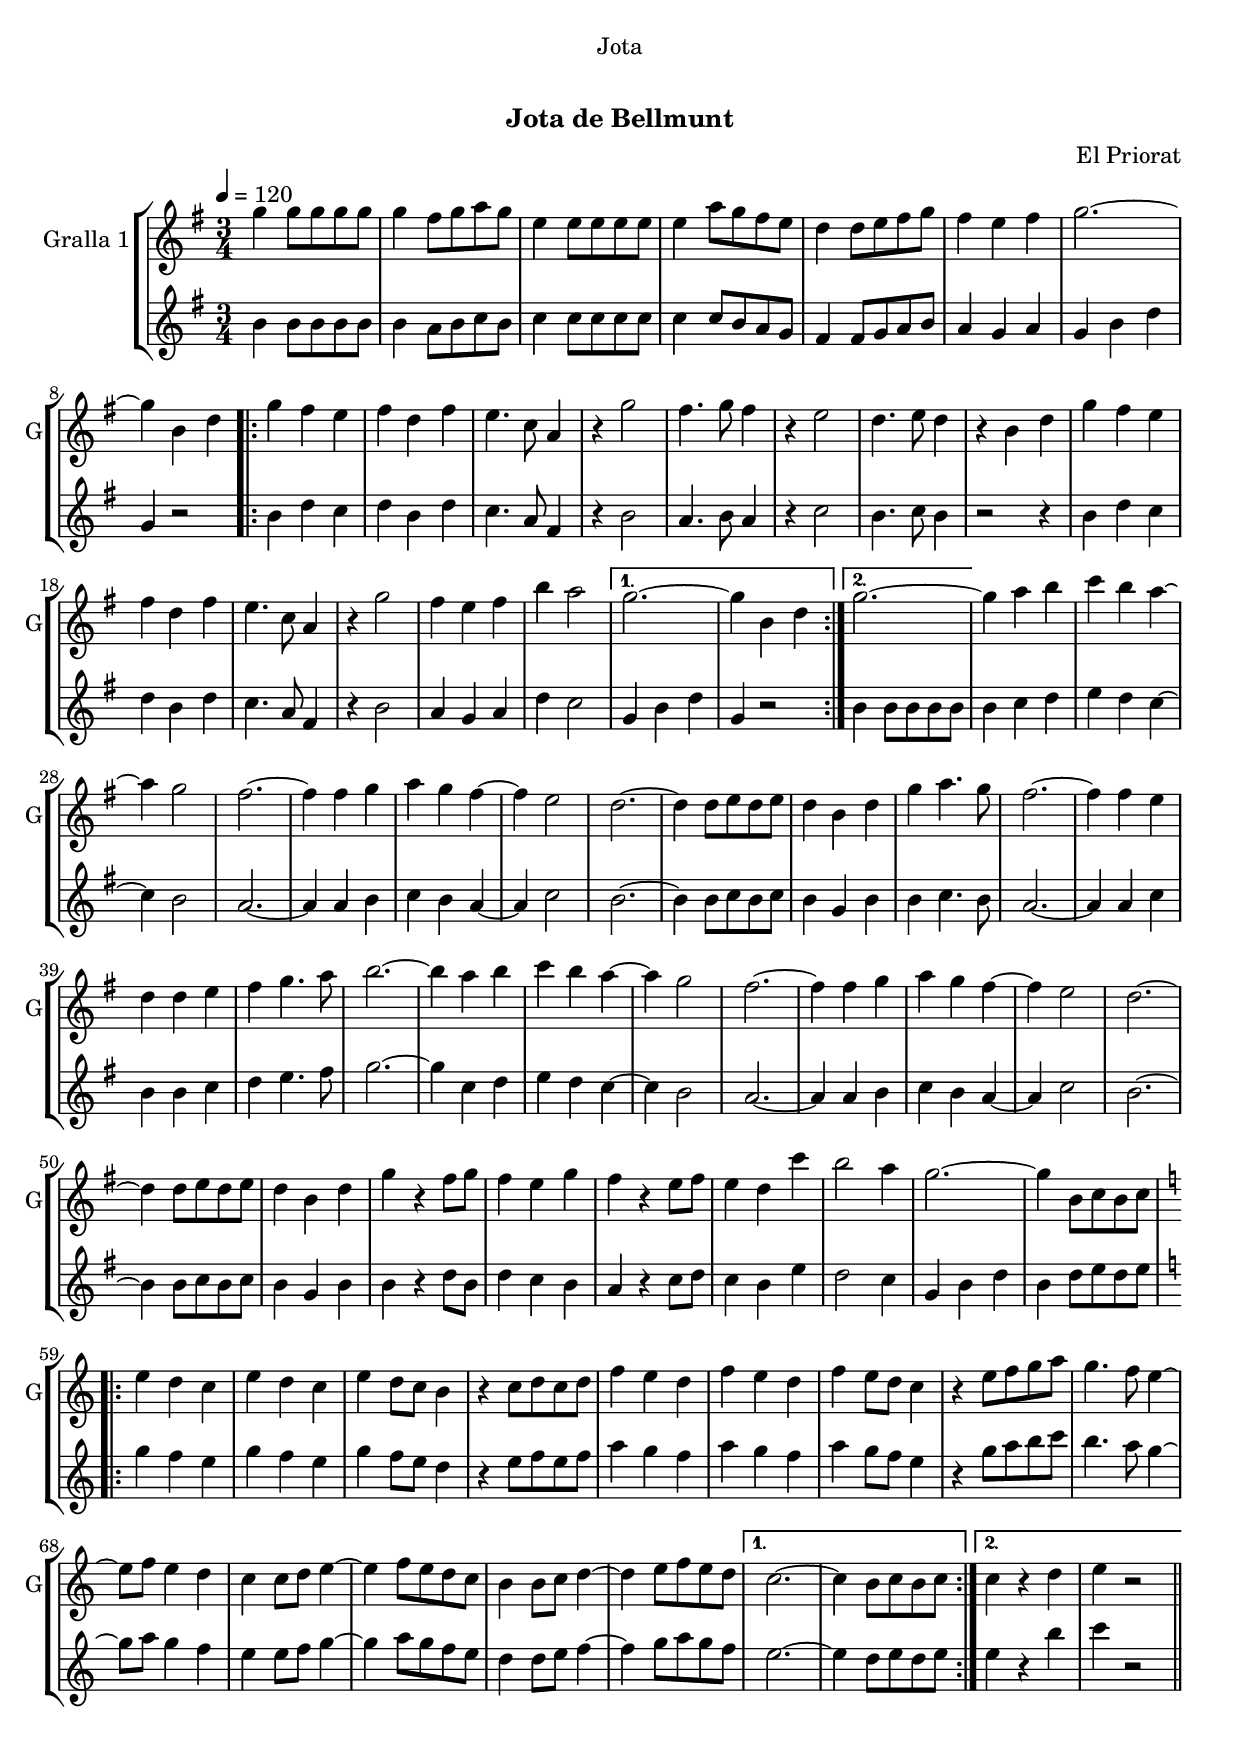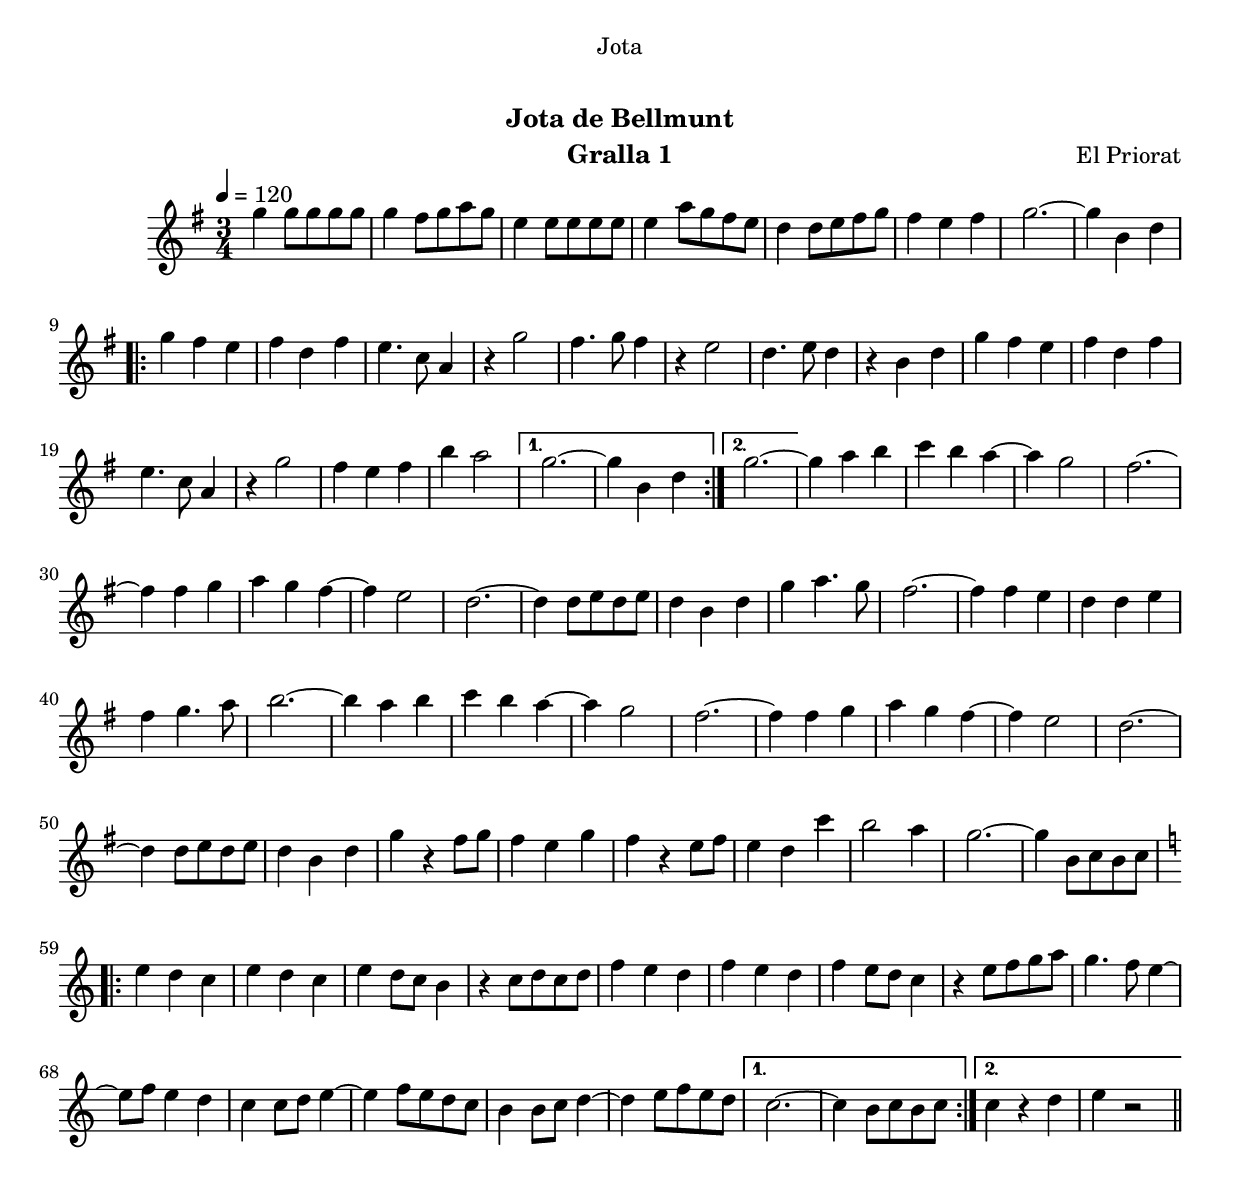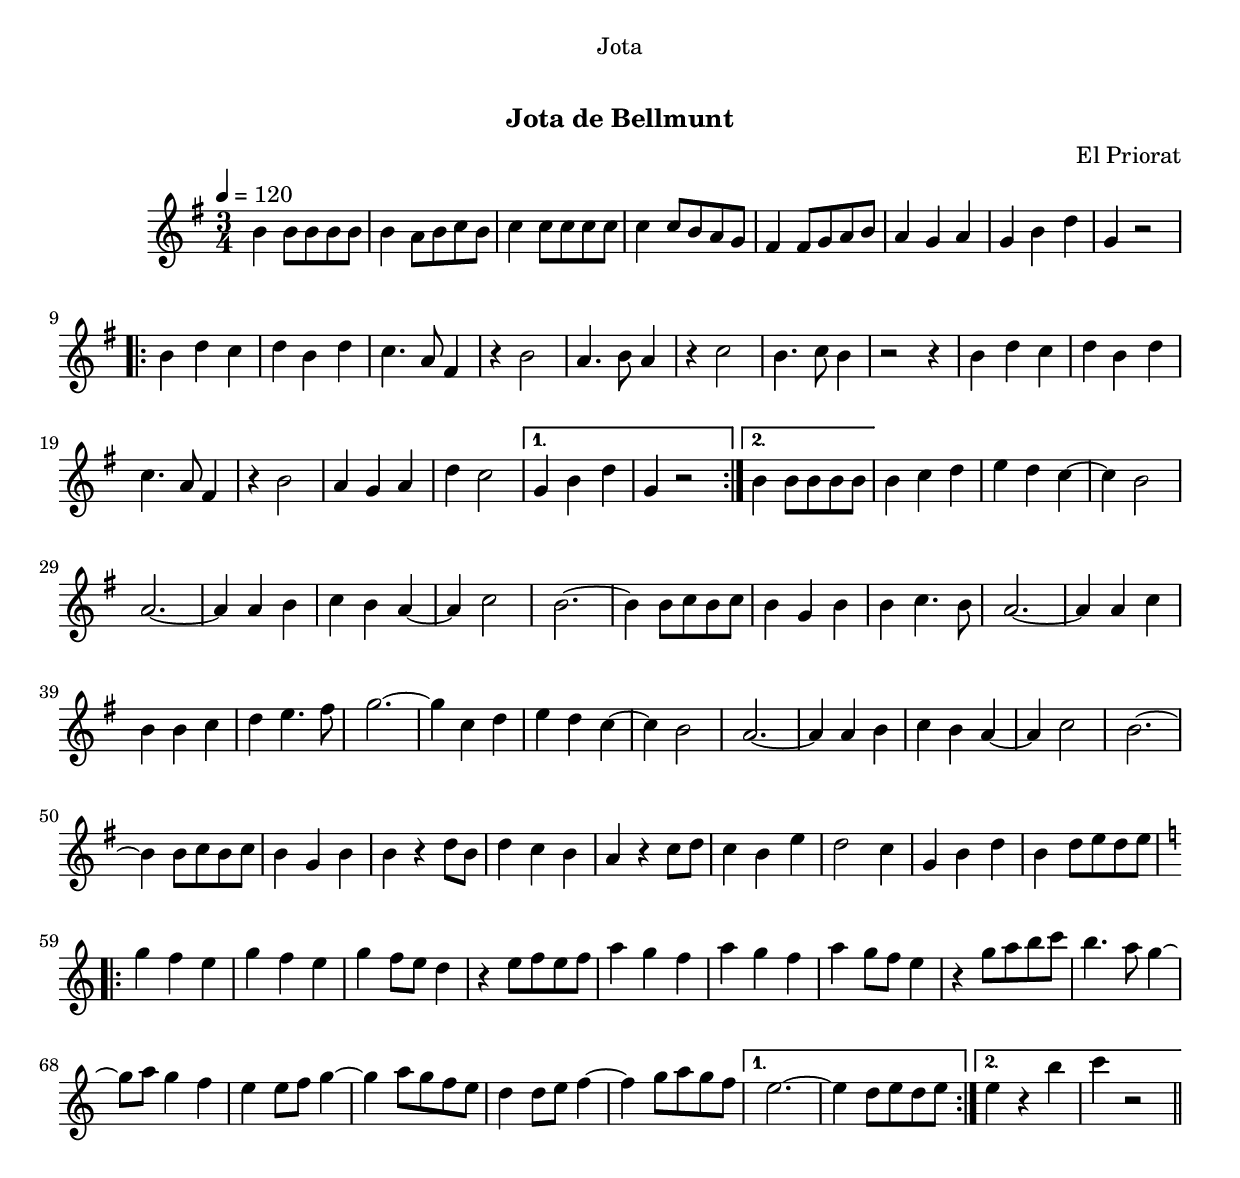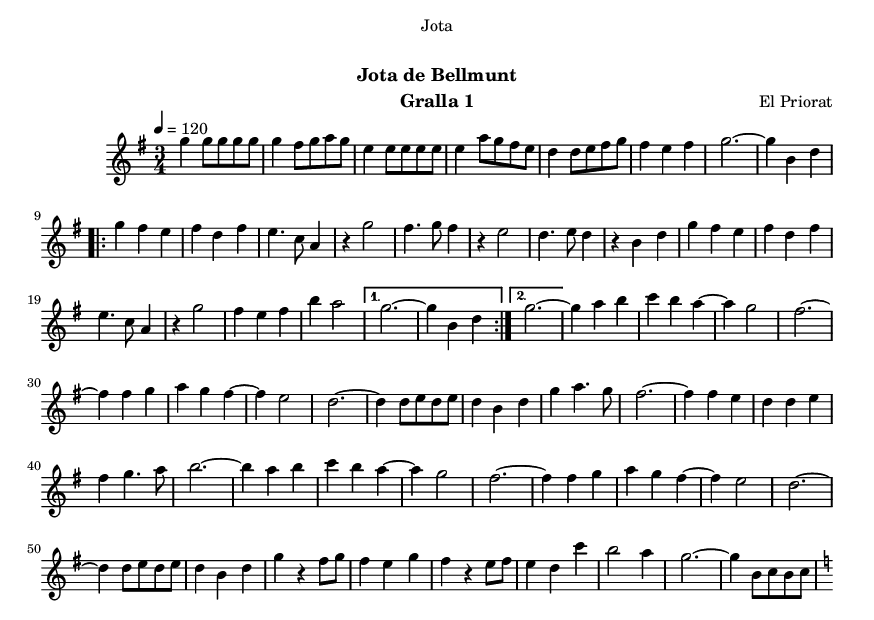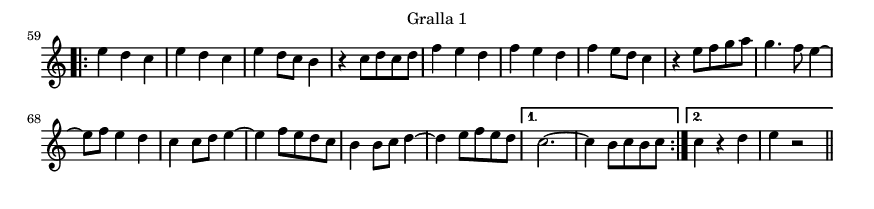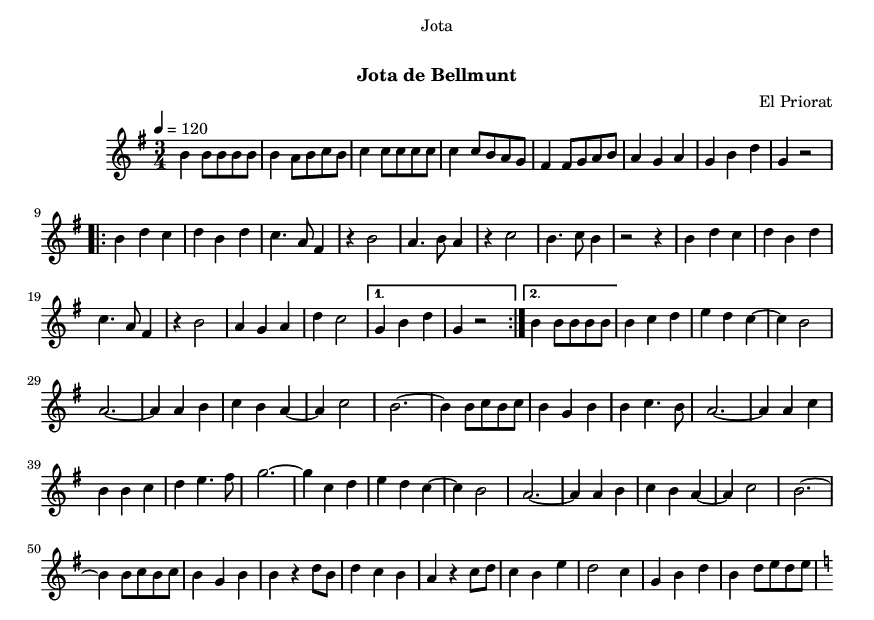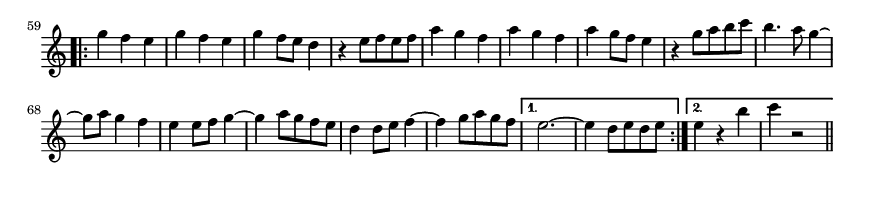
\version "2.16.0"

\header {
  dedication="Jota"
  title="   "
  subtitle="Jota de Bellmunt"
  subsubtitle=""
  poet=""
  meter=""
  piece=""
  composer="El Priorat"
  arranger=""
  opus=""
  instrument=""
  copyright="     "
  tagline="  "
}

liniaroAa =
\relative g''
{
  \tempo 4=120
  \clef treble
  \key g \major
  \time 3/4
  g4 g8 g g g  |
  g4 fis8 g a g  |
  e4 e8 e e e  |
  e4 a8 g fis e  |
  %05
  d4 d8 e fis g  |
  fis4 e fis  |
  g2. ~  |
  g4 b, d  |
  \repeat volta 2 { g4 fis e  |
  %10
  fis4 d fis  |
  e4. c8 a4  |
  r4 g'2  |
  fis4. g8 fis4  |
  r4 e2  |
  %15
  d4. e8 d4  |
  r4 b d  |
  g4 fis e  |
  fis4 d fis  |
  e4. c8 a4  |
  %20
  r4 g'2  |
  fis4 e fis  |
  b4 a2 }
  \alternative { { g2. ~  |
  g4 b, d }
  %25
  { g2. ~ } }
  g4 a b  |
  c4 b a ~  |
  a4 g2  |
  fis2. ~  |
  %30
  fis4 fis g  |
  a4 g fis ~  |
  fis4 e2  |
  d2. ~  |
  d4 d8 e d e  |
  %35
  d4 b d  |
  g4 a4. g8  |
  fis2. ~  |
  fis4 fis e  |
  d4 d e  |
  %40
  fis4 g4. a8  |
  b2. ~  |
  b4 a b  |
  c4 b a ~  |
  a4 g2  |
  %45
  fis2. ~  |
  fis4 fis g  |
  a4 g fis ~  |
  fis4 e2  |
  d2. ~  |
  %50
  d4 d8 e d e  |
  d4 b d  |
  g4 r fis8 g  |
  fis4 e g  |
  fis4 r e8 fis  |
  %55
  e4 d c'  |
  b2 a4  |
  g2. ~  |
  g4 b,8 c b c  |
  \key c \major   \repeat volta 2 { e4 d c  |
  %60
  e4 d c  |
  e4 d8 c b4  |
  r4 c8 d c d  |
  f4 e d  |
  f4 e d  |
  %65
  f4 e8 d c4  |
  r4 e8 f g a  |
  g4. f8 e4 ~  |
  e8 f e4 d  |
  c4 c8 d e4 ~  |
  %70
  e4 f8 e d c  |
  b4 b8 c d4 ~  |
  d4 e8 f e d }
  \alternative { { c2. ~  |
  c4 b8 c b c }
  %75
  { c4 r d  |
  e4 r2 } } \bar "||"
}

liniaroAb =
\relative b'
{
  \tempo 4=120
  \clef treble
  \key g \major
  \time 3/4
  b4 b8 b b b  |
  b4 a8 b c b  |
  c4 c8 c c c  |
  c4 c8 b a g  |
  %05
  fis4 fis8 g a b  |
  a4 g a  |
  g4 b d  |
  g,4 r2  |
  \repeat volta 2 { b4 d c  |
  %10
  d4 b d  |
  c4. a8 fis4  |
  r4 b2  |
  a4. b8 a4  |
  r4 c2  |
  %15
  b4. c8 b4  |
  r2 r4  |
  b4 d c  |
  d4 b d  |
  c4. a8 fis4  |
  %20
  r4 b2  |
  a4 g a  |
  d4 c2 }
  \alternative { { g4 b d  |
  g,4 r2 }
  %25
  { b4 b8 b b b } }
  b4 c d  |
  e4 d c ~  |
  c4 b2  |
  a2. ~  |
  %30
  a4 a b  |
  c4 b a ~  |
  a4 c2  |
  b2. ~  |
  b4 b8 c b c  |
  %35
  b4 g b  |
  b4 c4. b8  |
  a2. ~  |
  a4 a c  |
  b4 b c  |
  %40
  d4 e4. fis8  |
  g2. ~  |
  g4 c, d  |
  e4 d c ~  |
  c4 b2  |
  %45
  a2. ~  |
  a4 a b  |
  c4 b a ~  |
  a4 c2  |
  b2. ~  |
  %50
  b4 b8 c b c  |
  b4 g b  |
  b4 r d8 b  |
  d4 c b  |
  a4 r c8 d  |
  %55
  c4 b e  |
  d2 c4  |
  g4 b d  |
  b4 d8 e d e  |
  \key c \major   \repeat volta 2 { g4 f e  |
  %60
  g4 f e  |
  g4 f8 e d4  |
  r4 e8 f e f  |
  a4 g f  |
  a4 g f  |
  %65
  a4 g8 f e4  |
  r4 g8 a b c  |
  b4. a8 g4 ~  |
  g8 a g4 f  |
  e4 e8 f g4 ~  |
  %70
  g4 a8 g f e  |
  d4 d8 e f4 ~  |
  f4 g8 a g f }
  \alternative { { e2. ~  |
  e4 d8 e d e }
  %75
  { e4 r b'  |
  c4 r2 } } \bar "||"
}

\book {

\paper {
  print-page-number = false
}

\bookpart {
  \score {
    \new StaffGroup {
      \override Score.RehearsalMark #'self-alignment-X = #LEFT
      <<
        \new Staff \with {instrumentName = #"Gralla 1" shortInstrumentName = #"G"} \liniaroAa
        \new Staff \with {instrumentName = #"" shortInstrumentName = #" "} \liniaroAb
      >>
    }
    \layout {}
  }\score { \unfoldRepeats
    \new StaffGroup {
      \override Score.RehearsalMark #'self-alignment-X = #LEFT
      <<
        \new Staff \with {instrumentName = #"Gralla 1" shortInstrumentName = #"G"} \liniaroAa
        \new Staff \with {instrumentName = #"" shortInstrumentName = #" "} \liniaroAb
      >>
    }
    \midi {}
  }
}

\bookpart {
  \header {instrument="Gralla 1"}
  \score {
    \new StaffGroup {
      \override Score.RehearsalMark #'self-alignment-X = #LEFT
      <<
        \new Staff \liniaroAa
      >>
    }
    \layout {}
  }\score { \unfoldRepeats
    \new StaffGroup {
      \override Score.RehearsalMark #'self-alignment-X = #LEFT
      <<
        \new Staff \liniaroAa
      >>
    }
    \midi {}
  }
}

\bookpart {
  \header {instrument=""}
  \score {
    \new StaffGroup {
      \override Score.RehearsalMark #'self-alignment-X = #LEFT
      <<
        \new Staff \liniaroAb
      >>
    }
    \layout {}
  }\score { \unfoldRepeats
    \new StaffGroup {
      \override Score.RehearsalMark #'self-alignment-X = #LEFT
      <<
        \new Staff \liniaroAb
      >>
    }
    \midi {}
  }
}

}

\book {

\paper {
  print-page-number = false
  #(set-paper-size "a6landscape")
  #(layout-set-staff-size 14)
}

\bookpart {
  \header {instrument="Gralla 1"}
  \score {
    \new StaffGroup {
      \override Score.RehearsalMark #'self-alignment-X = #LEFT
      <<
        \new Staff \liniaroAa
      >>
    }
    \layout {}
  }
}

\bookpart {
  \header {instrument=""}
  \score {
    \new StaffGroup {
      \override Score.RehearsalMark #'self-alignment-X = #LEFT
      <<
        \new Staff \liniaroAb
      >>
    }
    \layout {}
  }
}

}

